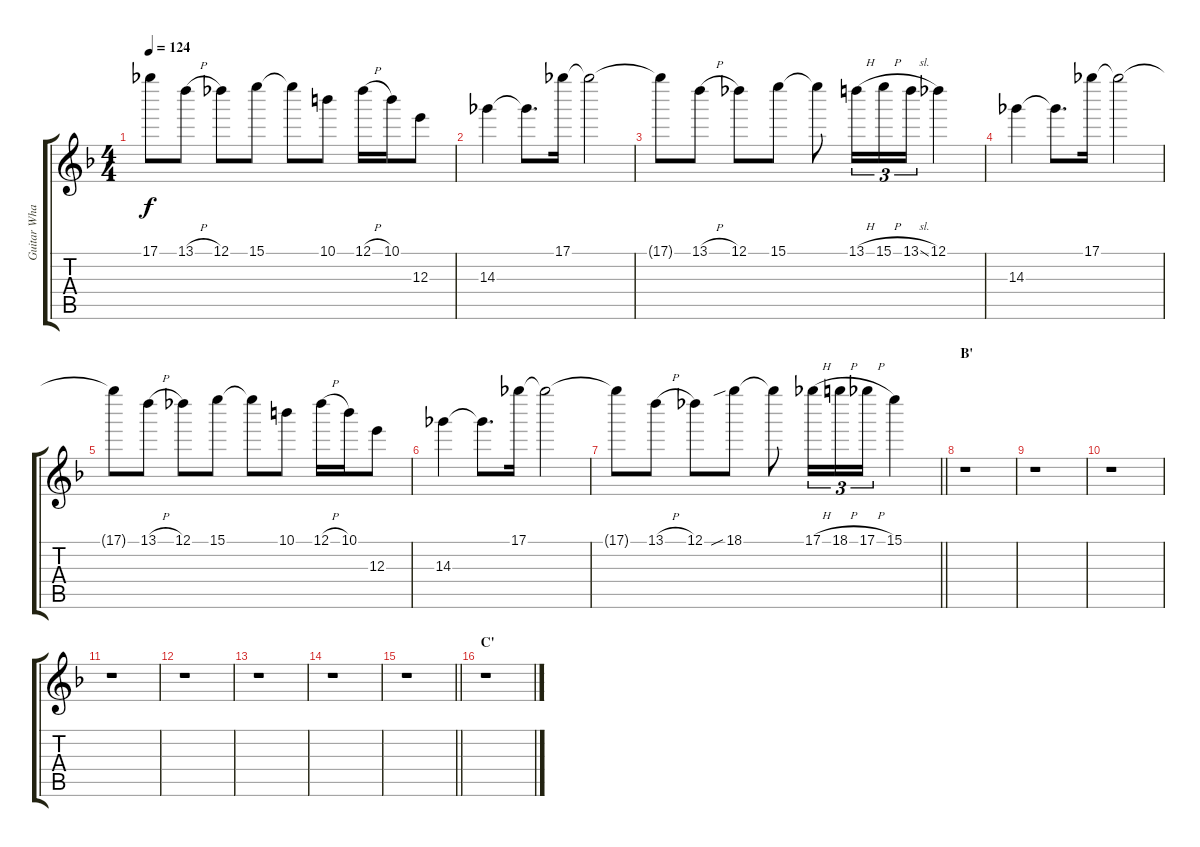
\track ("Guitar Whammy (1 oct. up)" "Guitar Wha") {instrument distortionguitar}
\staff {score tabs}
\tuning (Db5 Ab4 E4 B3 Gb3 B2) {hide}
\ts (4 4)
\tempo 124
\clef g2
\ks f
17.1{t}.8{dy f} 13.1{h}.8 12.1.8 15.1.8 15.1{t}.8 10.1.8 12.1{h}.16 10.1.16 12.3.8 |
14.3.4 14.3{t}.8{d} 17.1.16 17.1{t}.2 |
17.1{t}.8 13.1{h}.8 12.1.8 15.1.8 15.1{t}.8 13.1{h}.16{tu (3 2)} 15.1{h}.16{tu (3 2)} 13.1{sl}.16{tu (3 2)} 12.1.4 |
14.3.4 14.3{t}.8{d} 17.1.16 17.1{t}.2 |
17.1{t}.8 13.1{h}.8 12.1.8 15.1.8 15.1{t}.8 10.1.8 12.1{h}.16 10.1.16 12.3.8 |
14.3.4 14.3{t}.8{d} 17.1.16 17.1{t}.2 |
\barLineRight lightlight
17.1{t}.8 13.1{h}.8 12.1.8 18.1{sib}.8 18.1{t}.8 17.1{h}.16{tu (3 2)} 18.1{h}.16{tu (3 2)} 17.1{h}.16{tu (3 2)} 15.1.4 |
\section ("" "B'")
r.1 |
r.1 |
r.1 |
r.1 |
r.1 |
r.1 |
r.1 |
\barLineRight lightlight
r.1 |
\section ("" "C'")
r.1
